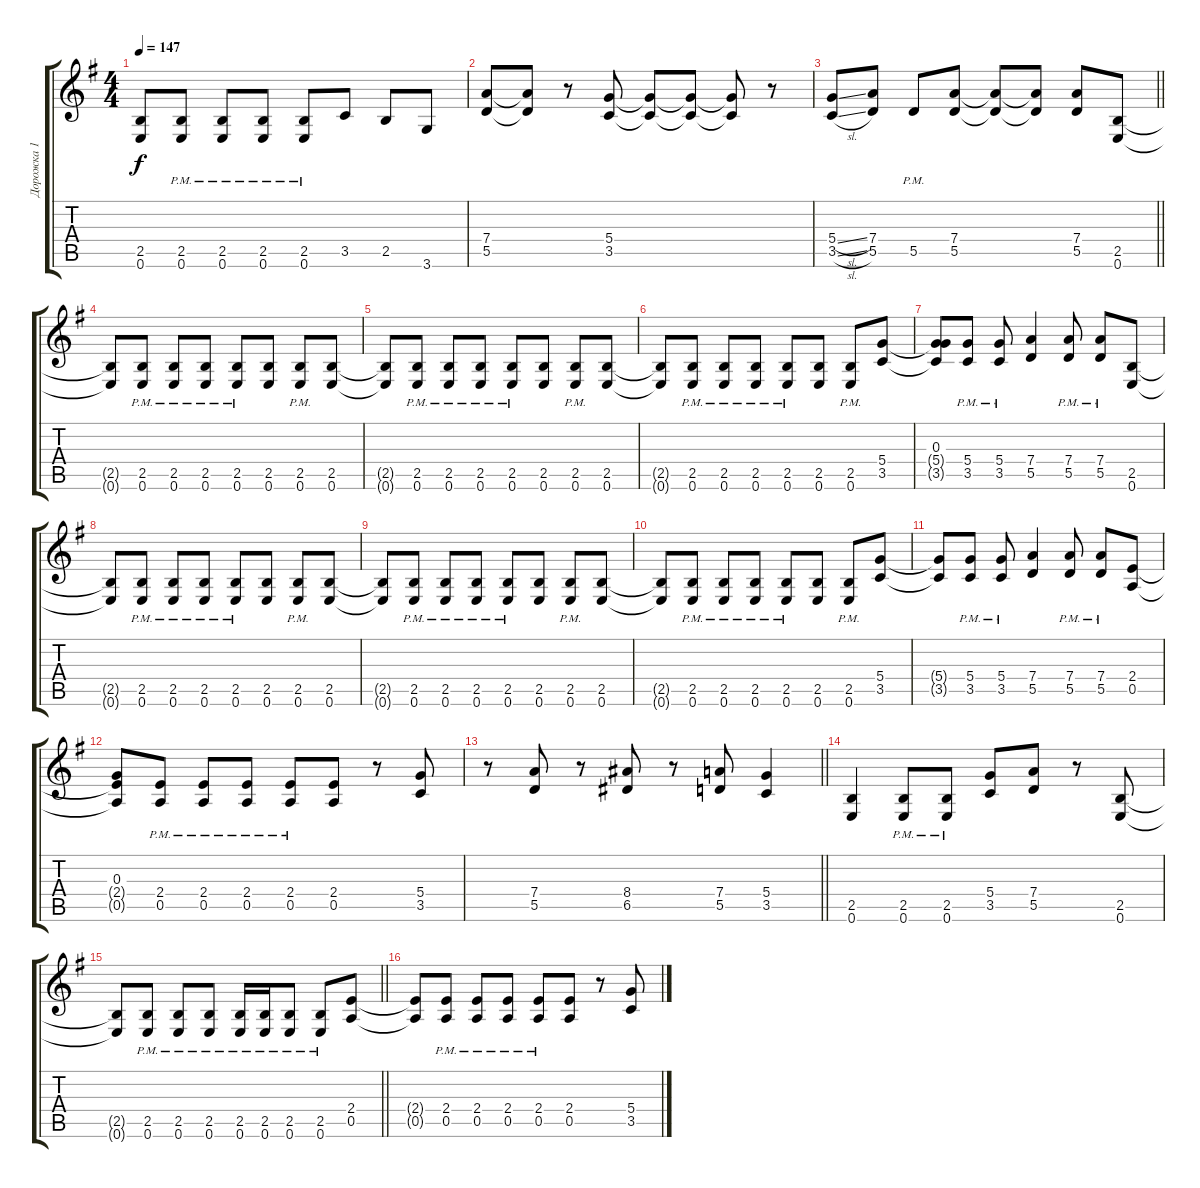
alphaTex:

\track ("Дорожка 1" "Дорожка 1") {instrument overdrivenguitar}
\staff {score tabs}
\tuning (E4 B3 G3 D3 A2 E2) {hide}
\ts (4 4)
\tempo 147
\clef g2
\ks eminor
(2.5{t} 0.6{t}).8{dy f} (2.5{pm} 0.6{pm}).8 (2.5{pm} 0.6{pm}).8 (2.5{pm} 0.6{pm}).8 (2.5{pm} 0.6{pm}).8 3.5.8 2.5.8 3.6.8 |
(7.4 5.5).8 (7.4{t} 5.5{t}).8 r.8 (5.4 3.5).8 (5.4{t} 3.5{t}).8 (5.4{t} 3.5{t}).8 (5.4{t} 3.5{t}).8 r.8 |
\barLineRight lightlight
(5.4{sl} 3.5{sl}).8 (7.4 5.5).8 5.5{pm}.8 (7.4 5.5).8 (7.4{t} 5.5{t}).8 (7.4{t} 5.5{t}).8 (7.4 5.5).8 (2.5 0.6).8 |
(2.5{t} 0.6{t}).8 (2.5{pm} 0.6{pm}).8 (2.5{pm} 0.6{pm}).8 (2.5{pm} 0.6{pm}).8 (2.5{pm} 0.6{pm}).8 (2.5 0.6).8 (2.5{pm} 0.6{pm}).8 (2.5 0.6).8 |
(2.5{t} 0.6{t}).8 (2.5{pm} 0.6{pm}).8 (2.5{pm} 0.6{pm}).8 (2.5{pm} 0.6{pm}).8 (2.5{pm} 0.6{pm}).8 (2.5 0.6).8 (2.5{pm} 0.6{pm}).8 (2.5 0.6).8 |
(2.5{t} 0.6{t}).8 (2.5{pm} 0.6{pm}).8 (2.5{pm} 0.6{pm}).8 (2.5{pm} 0.6{pm}).8 (2.5{pm} 0.6{pm}).8 (2.5 0.6).8 (2.5{pm} 0.6{pm}).8 (5.4 3.5).8 |
(0.3 5.4{t} 3.5{t}).8 (5.4{pm} 3.5{pm}).8 (5.4{pm} 3.5{pm}).8 (7.4 5.5).4 (7.4{pm} 5.5{pm}).8 (7.4{pm} 5.5{pm}).8 (2.5 0.6).8 |
(2.5{t} 0.6{t}).8 (2.5{pm} 0.6{pm}).8 (2.5{pm} 0.6{pm}).8 (2.5{pm} 0.6{pm}).8 (2.5{pm} 0.6{pm}).8 (2.5 0.6).8 (2.5{pm} 0.6{pm}).8 (2.5 0.6).8 |
(2.5{t} 0.6{t}).8 (2.5{pm} 0.6{pm}).8 (2.5{pm} 0.6{pm}).8 (2.5{pm} 0.6{pm}).8 (2.5{pm} 0.6{pm}).8 (2.5 0.6).8 (2.5{pm} 0.6{pm}).8 (2.5 0.6).8 |
(2.5{t} 0.6{t}).8 (2.5{pm} 0.6{pm}).8 (2.5{pm} 0.6{pm}).8 (2.5{pm} 0.6{pm}).8 (2.5{pm} 0.6{pm}).8 (2.5 0.6).8 (2.5{pm} 0.6{pm}).8 (5.4 3.5).8 |
(5.4{t} 3.5{t}).8 (5.4{pm} 3.5{pm}).8 (5.4{pm} 3.5{pm}).8 (7.4 5.5).4 (7.4{pm} 5.5{pm}).8 (7.4{pm} 5.5{pm}).8 (2.4 0.5).8 |
(0.3 2.4{t} 0.5{t}).8 (2.4{pm} 0.5{pm}).8 (2.4{pm} 0.5{pm}).8 (2.4{pm} 0.5{pm}).8 (2.4{pm} 0.5{pm}).8 (2.4 0.5).8 r.8 (5.4 3.5).8 |
\barLineRight lightlight
r.8 (7.4 5.5).8 r.8 (8.4 6.5).8 r.8 (7.4 5.5).8 (5.4 3.5).4 |
(2.5 0.6).4 (2.5{pm} 0.6{pm}).8 (2.5{pm} 0.6{pm}).8 (5.4 3.5).8 (7.4 5.5).8 r.8 (2.5 0.6).8 |
\barLineRight lightlight
(2.5{t} 0.6{t}).8 (2.5{pm} 0.6{pm}).8 (2.5{pm} 0.6{pm}).8 (2.5{pm} 0.6{pm}).8 (2.5{pm} 0.6{pm}).16 (2.5{pm} 0.6{pm}).16 (2.5{pm} 0.6{pm}).8 (2.5{pm} 0.6{pm}).8 (2.4 0.5).8 |
(2.4{t} 0.5{t}).8 (2.4{pm} 0.5{pm}).8 (2.4{pm} 0.5{pm}).8 (2.4{pm} 0.5{pm}).8 (2.4{pm} 0.5{pm}).8 (2.4 0.5).8 r.8 (5.4 3.5).8
